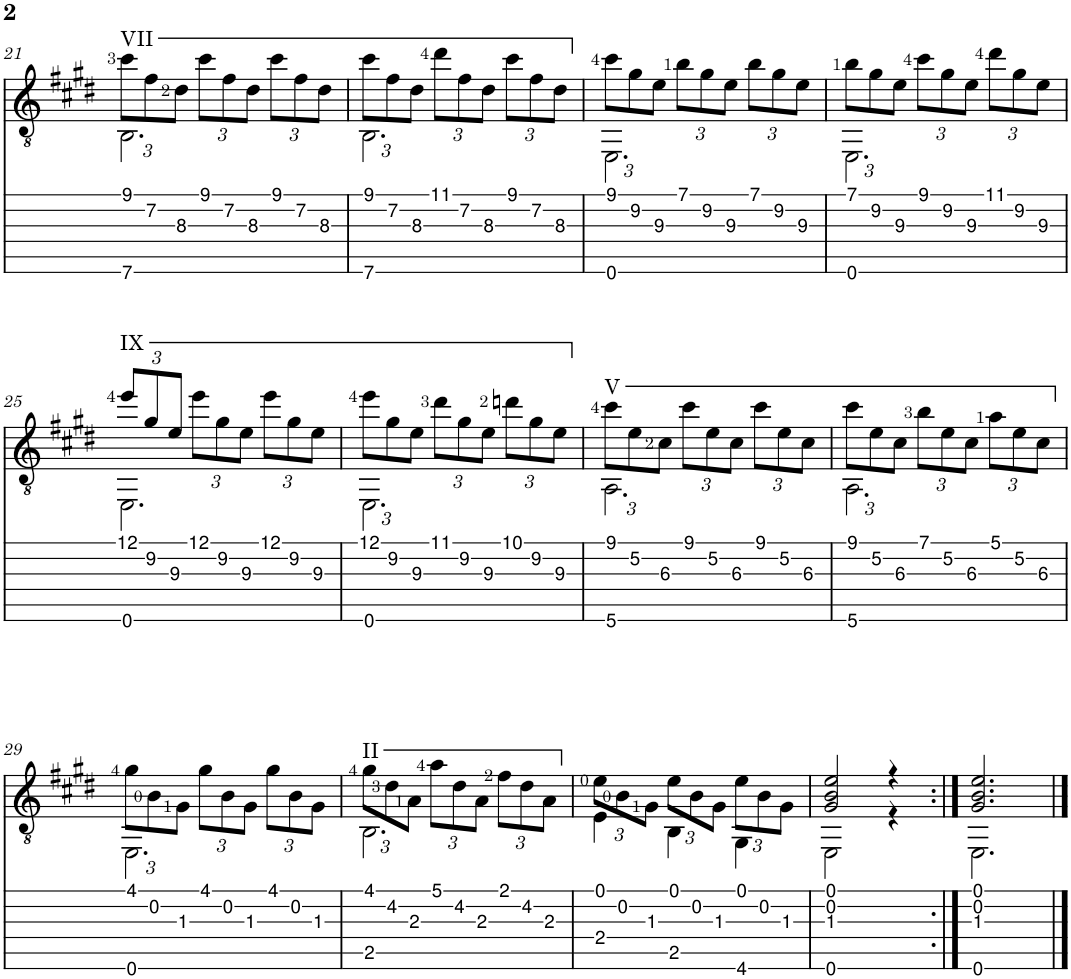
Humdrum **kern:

**kern	**kern
*part1	*part1
*staff2	*staff1
*I"Guitar	*
!!LO:PB:g=z
*	*clefGv2
*k[f#c#g#d#]	*k[f#c#g#d#]
*E:	*E:
*M3/4	*M3/4
*Xbrackettup	*Xbrackettup
=21	=21
*^	*^
!	!	!LO:TX:a:t=VII	!
12cc#L	2.BB	12cc#\L	2.BB\
12f#	.	12f#\	.
12d#J	.	12d#\J	.
12cc#L	.	12cc#\L	.
12f#	.	12f#\	.
12d#J	.	12d#\J	.
12cc#L	.	12cc#\L	.
12f#	.	12f#\	.
12d#J	.	12d#\J	.
=22	=22	=22	=22
12cc#L	2.BB	12cc#\L	2.BB\
12f#	.	12f#\	.
12d#J	.	12d#\J	.
12dd#L	.	12dd#\L	.
12f#	.	12f#\	.
12d#J	.	12d#\J	.
12cc#L	.	12cc#\L	.
12f#	.	12f#\	.
12d#J	.	12d#\J	.
=23	=23	=23	=23
12cc#L	2.EE	12cc#\L	2.EE\
12g#	.	12g#\	.
12eJ	.	12e\J	.
12bL	.	12b\L	.
12g#	.	12g#\	.
12eJ	.	12e\J	.
12bL	.	12b\L	.
12g#	.	12g#\	.
12eJ	.	12e\J	.
=24	=24	=24	=24
12bL	2.EE	12b\L	2.EE\
12g#	.	12g#\	.
12eJ	.	12e\J	.
12cc#L	.	12cc#\L	.
12g#	.	12g#\	.
12eJ	.	12e\J	.
12dd#L	.	12dd#\L	.
12g#	.	12g#\	.
12eJ	.	12e\J	.
!!LO:LB:g=z	!!
=25	=25	=25	=25
!	!	!LO:TX:a:t=IX	!
12eeL	2.EE	12ee/L	2.EE\
12g#	.	12g#/	.
12eJ	.	12e/J	.
12eeL	.	12ee\L	.
12g#	.	12g#\	.
12eJ	.	12e\J	.
12eeL	.	12ee\L	.
12g#	.	12g#\	.
12eJ	.	12e\J	.
=26	=26	=26	=26
12eeL	2.EE	12ee\L	2.EE\
12g#	.	12g#\	.
12eJ	.	12e\J	.
12dd#L	.	12dd#\L	.
12g#	.	12g#\	.
12eJ	.	12e\J	.
12ddL	.	12ddn\L	.
12g#	.	12g#\	.
12eJ	.	12e\J	.
=27	=27	=27	=27
!	!	!LO:TX:a:t=V	!
12cc#L	2.AA	12cc#\L	2.AA\
12e	.	12e\	.
12c#J	.	12c#\J	.
12cc#L	.	12cc#\L	.
12e	.	12e\	.
12c#J	.	12c#\J	.
12cc#L	.	12cc#\L	.
12e	.	12e\	.
12c#J	.	12c#\J	.
=28	=28	=28	=28
12cc#L	2.AA	12cc#\L	2.AA\
12e	.	12e\	.
12c#J	.	12c#\J	.
12bL	.	12b\L	.
12e	.	12e\	.
12c#J	.	12c#\J	.
12aL	.	12a\L	.
12e	.	12e\	.
12c#J	.	12c#\J	.
!!LO:LB:g=z	!!
=29	=29	=29	=29
12g#L	2.EE	12g#\L	2.EE\
12B	.	12B\	.
12G#J	.	12G#\J	.
12g#L	.	12g#\L	.
12B	.	12B\	.
12G#J	.	12G#\J	.
12g#L	.	12g#\L	.
12B	.	12B\	.
12G#J	.	12G#\J	.
=30	=30	=30	=30
!	!	!LO:TX:a:t=II	!
12g#L	2.BB	12g#\L	2.BB\
12d#	.	12d#\	.
12AJ	.	12A\J	.
12aL	.	12a\L	.
12d#	.	12d#\	.
12AJ	.	12A\J	.
12f#L	.	12f#\L	.
12d#	.	12d#\	.
12AJ	.	12A\J	.
=31	=31	=31	=31
12eL	4E	12e\L	4E\
12B	.	12B\	.
12G#J	.	12G#\J	.
12eL	4BB	12e\L	4BB\
12B	.	12B\	.
12G#J	.	12G#\J	.
12eL	4GG#	12e\L	4GG#\
12B	.	12B\	.
12G#J	.	12G#\J	.
=32	=32	=32	=32
2G# 2B 2e	2EE	2G#/ 2B/ 2e/	2EE\
4r	4r	4r	4r
=33:|!	=33:|!	=33:|!	=33:|!
2.G# 2.B 2.e	2.EE	2.G#/ 2.B/ 2.e/	2.EE\
*v	*v	*	*
*	*v	*v
==	==
*-	*-
